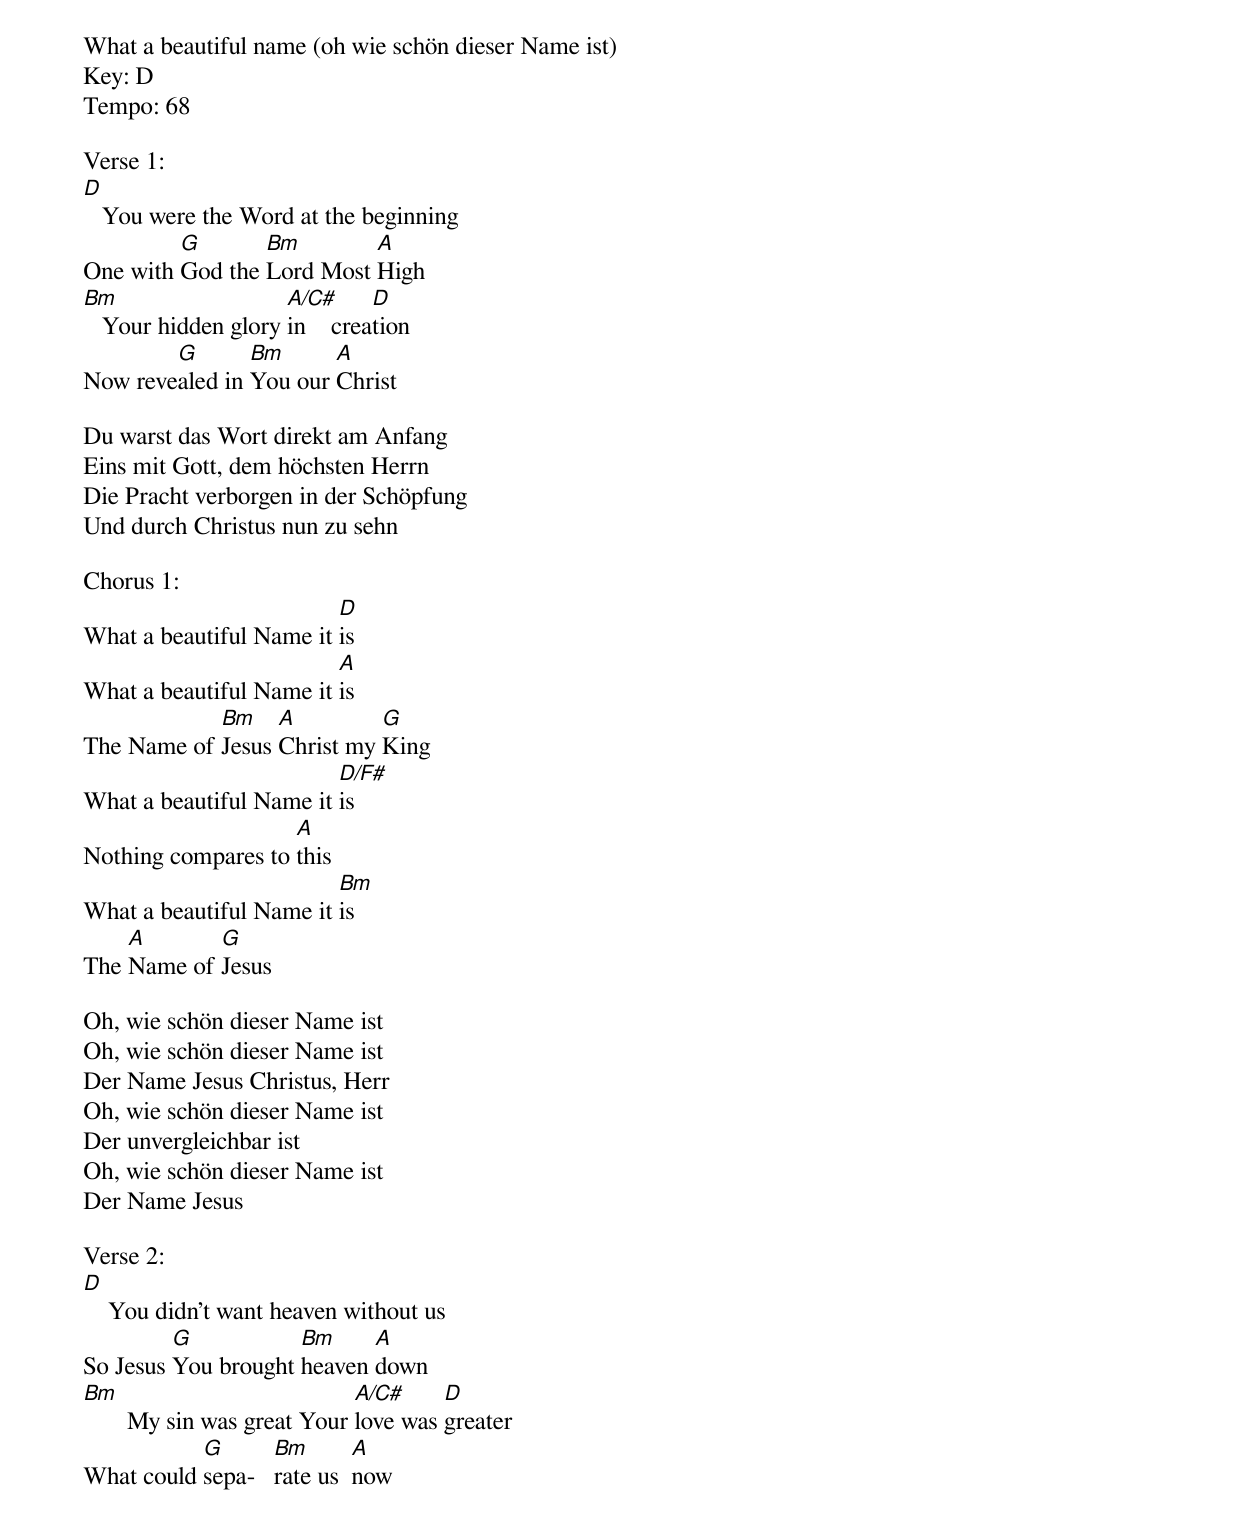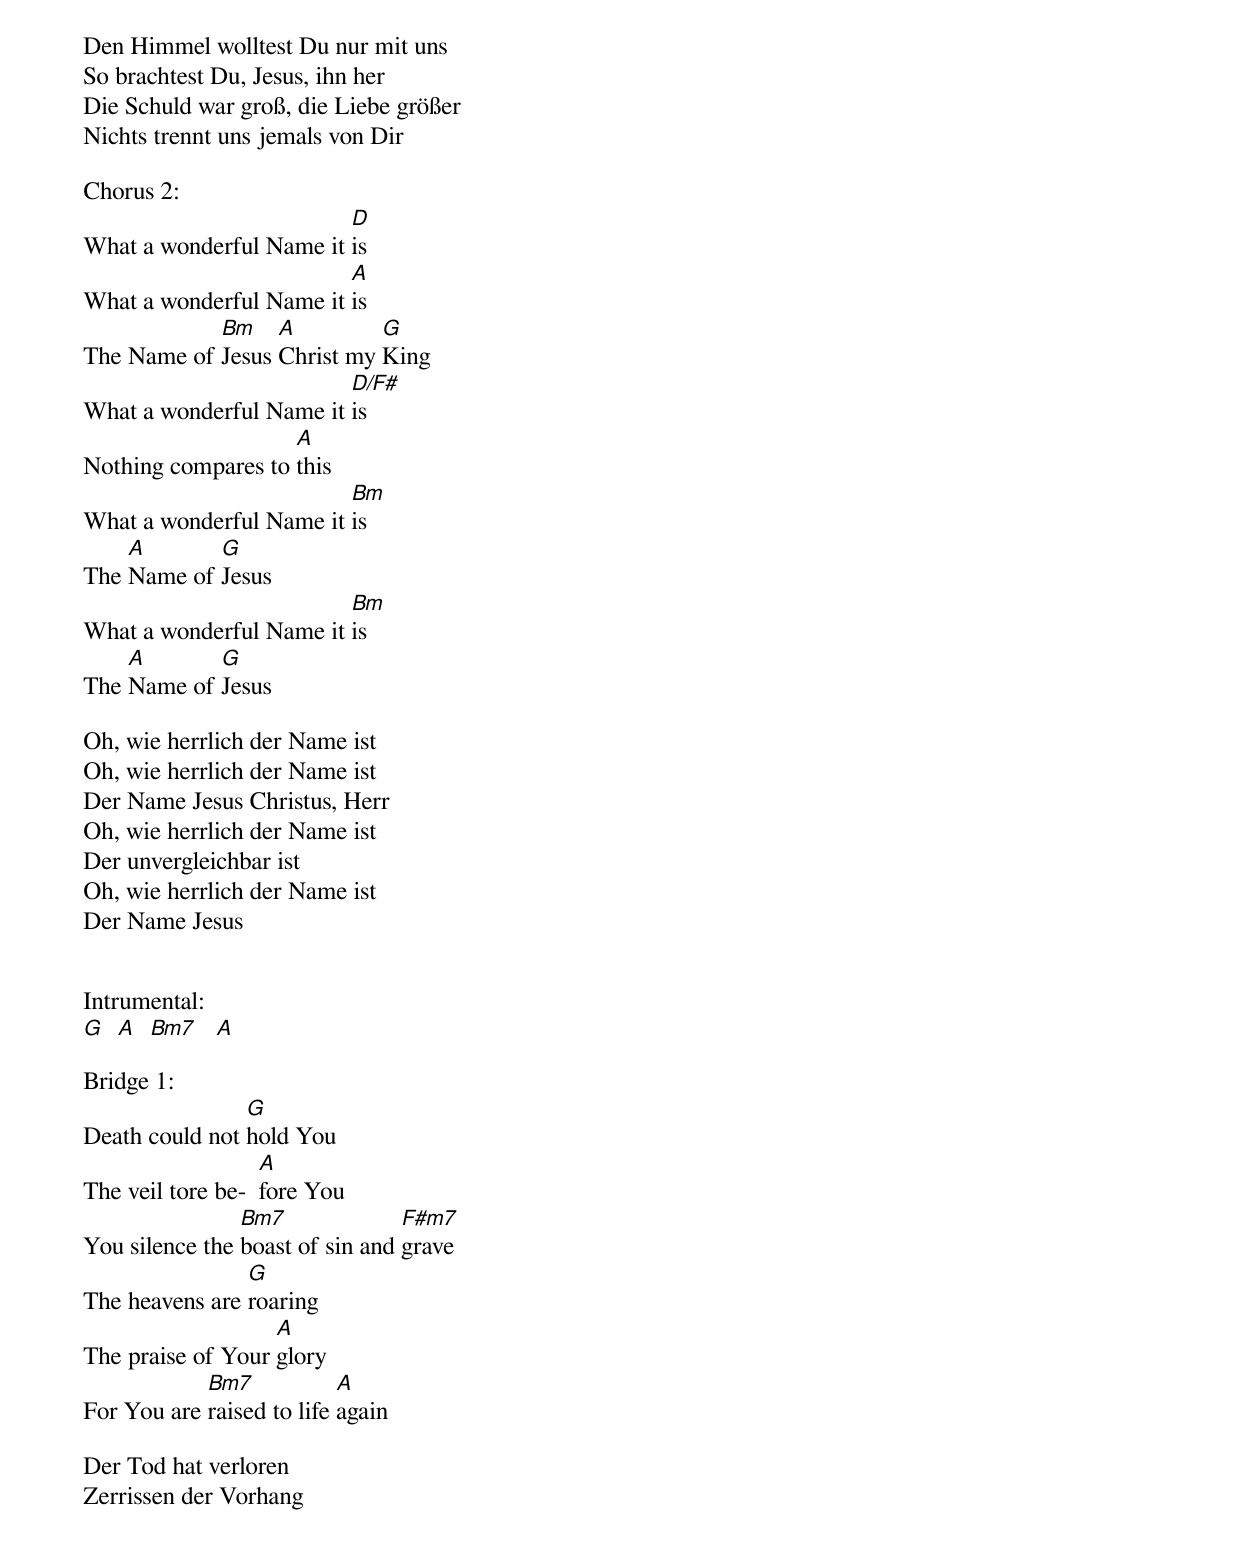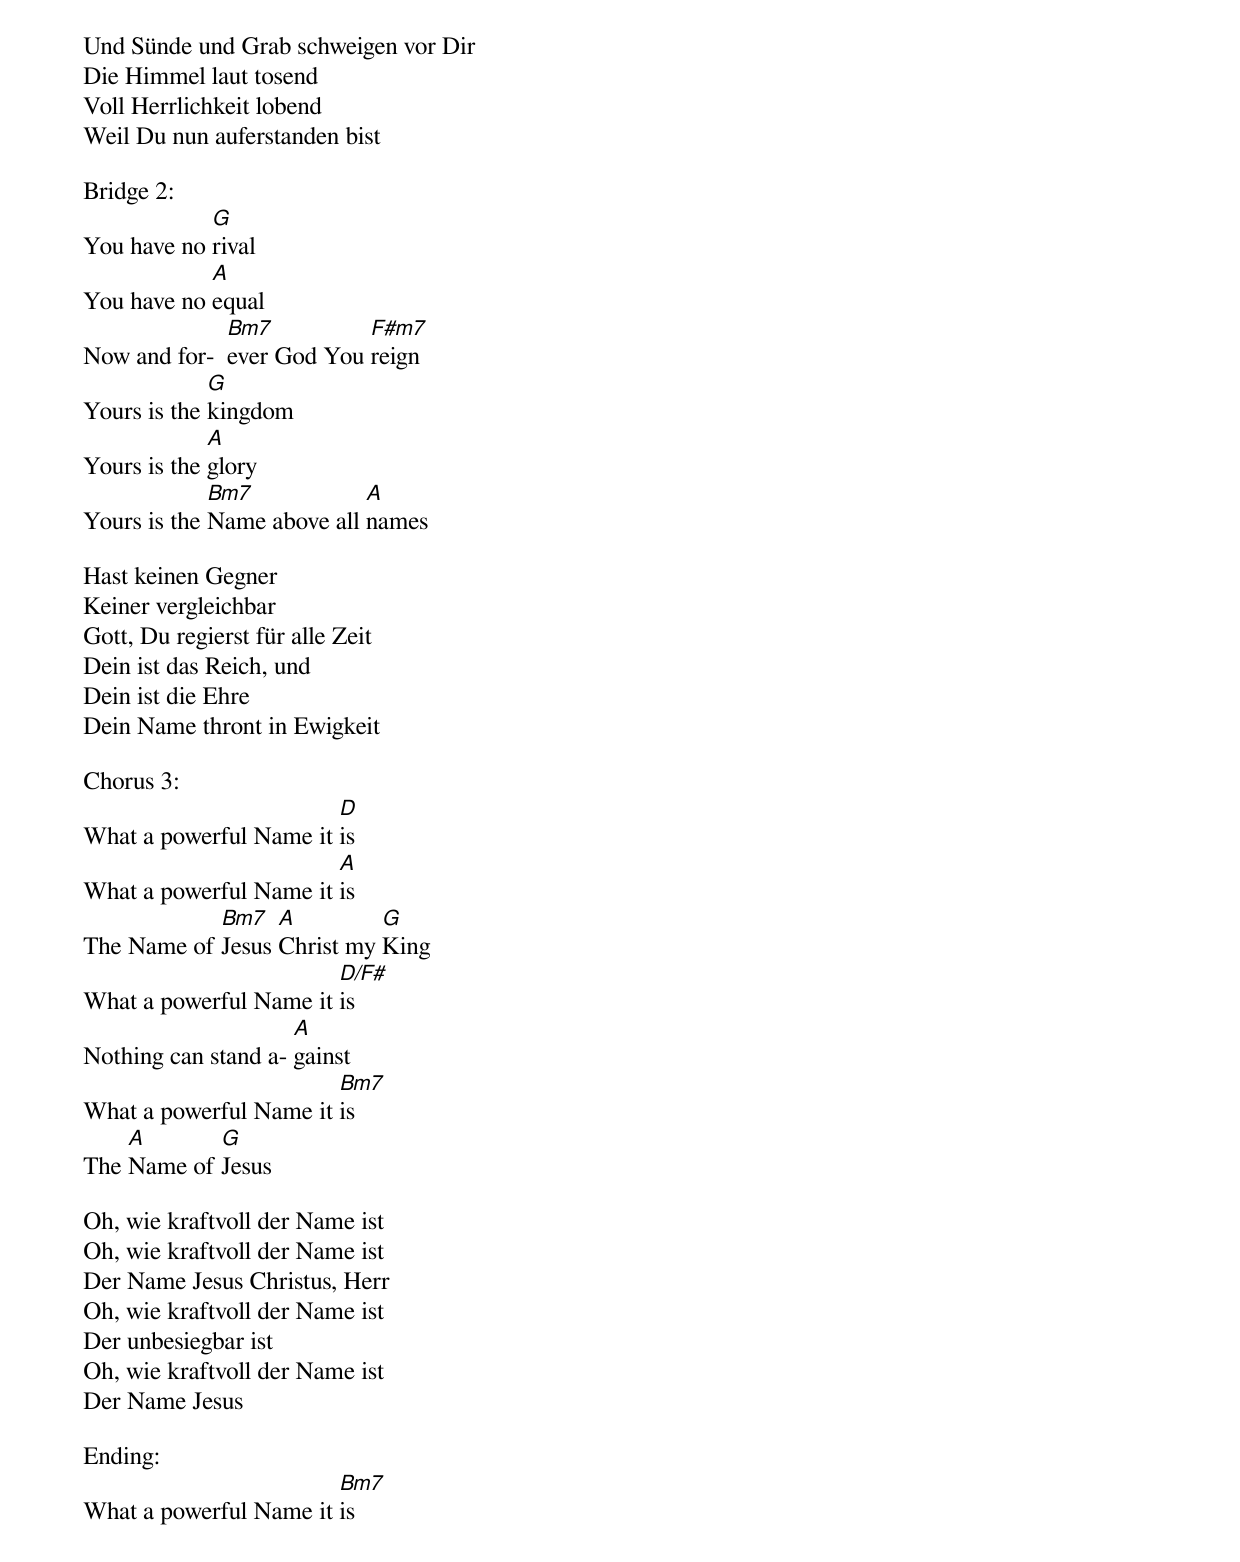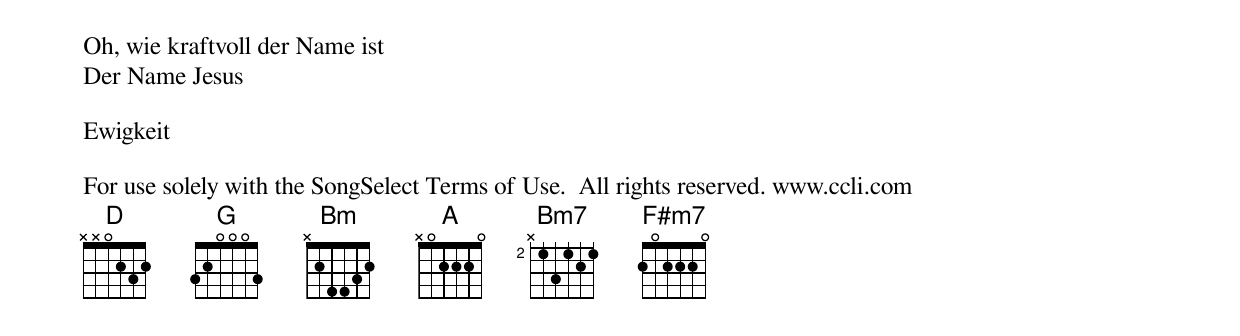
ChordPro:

What a beautiful name (oh wie schön dieser Name ist)
Key: D
Tempo: 68

Verse 1:
[D]   You were the Word at the beginning
One with [G]God the [Bm]Lord Most [A]High
[Bm]   Your hidden glory [A/C#]in    crea[D]tion
Now reve[G]aled in [Bm]You our [A]Christ

Du warst das Wort direkt am Anfang
Eins mit Gott, dem höchsten Herrn
Die Pracht verborgen in der Schöpfung
Und durch Christus nun zu sehn

Chorus 1:
What a beautiful Name it [D]is
What a beautiful Name it [A]is
The Name of [Bm]Jesus [A]Christ my [G]King
What a beautiful Name it [D/F#]is
Nothing compares to [A]this
What a beautiful Name it [Bm]is
The [A]Name of [G]Jesus

Oh, wie schön dieser Name ist
Oh, wie schön dieser Name ist
Der Name Jesus Christus, Herr
Oh, wie schön dieser Name ist
Der unvergleichbar ist
Oh, wie schön dieser Name ist
Der Name Jesus

Verse 2:
[D]    You didn't want heaven without us
So Jesus [G]You brought [Bm]heaven [A]down
[Bm]       My sin was great Your [A/C#]love was [D]greater
What could [G]sepa-   [Bm]rate us  [A]now

Den Himmel wolltest Du nur mit uns
So brachtest Du, Jesus, ihn her
Die Schuld war groß, die Liebe größer
Nichts trennt uns jemals von Dir

Chorus 2:
What a wonderful Name it [D]is
What a wonderful Name it [A]is
The Name of [Bm]Jesus [A]Christ my [G]King
What a wonderful Name it [D/F#]is
Nothing compares to [A]this
What a wonderful Name it [Bm]is
The [A]Name of [G]Jesus
What a wonderful Name it [Bm]is
The [A]Name of [G]Jesus

Oh, wie herrlich der Name ist
Oh, wie herrlich der Name ist
Der Name Jesus Christus, Herr
Oh, wie herrlich der Name ist
Der unvergleichbar ist
Oh, wie herrlich der Name ist
Der Name Jesus


Intrumental:
[G]  [A]  [Bm7]   [A]

Bridge 1:
Death could not [G]hold You
The veil tore be-  [A]fore You
You silence the [Bm7]boast of sin and [F#m7]grave
The heavens are [G]roaring
The praise of Your [A]glory
For You are [Bm7]raised to life [A]again

Der Tod hat verloren
Zerrissen der Vorhang
Und Sünde und Grab schweigen vor Dir
Die Himmel laut tosend
Voll Herrlichkeit lobend
Weil Du nun auferstanden bist

Bridge 2:
You have no [G]rival
You have no [A]equal
Now and for-  [Bm7]ever God You [F#m7]reign
Yours is the [G]kingdom
Yours is the [A]glory
Yours is the [Bm7]Name above all [A]names

Hast keinen Gegner
Keiner vergleichbar
Gott, Du regierst für alle Zeit
Dein ist das Reich, und
Dein ist die Ehre
Dein Name thront in Ewigkeit

Chorus 3:
What a powerful Name it [D]is
What a powerful Name it [A]is
The Name of [Bm7]Jesus [A]Christ my [G]King
What a powerful Name it [D/F#]is
Nothing can stand a- [A]gainst
What a powerful Name it [Bm7]is
The [A]Name of [G]Jesus

Oh, wie kraftvoll der Name ist
Oh, wie kraftvoll der Name ist
Der Name Jesus Christus, Herr
Oh, wie kraftvoll der Name ist
Der unbesiegbar ist
Oh, wie kraftvoll der Name ist
Der Name Jesus

Ending:
What a powerful Name it [Bm7]is
Oh, wie kraftvoll der Name ist
Der Name Jesus

Ewigkeit

For use solely with the SongSelect Terms of Use.  All rights reserved. www.ccli.com
